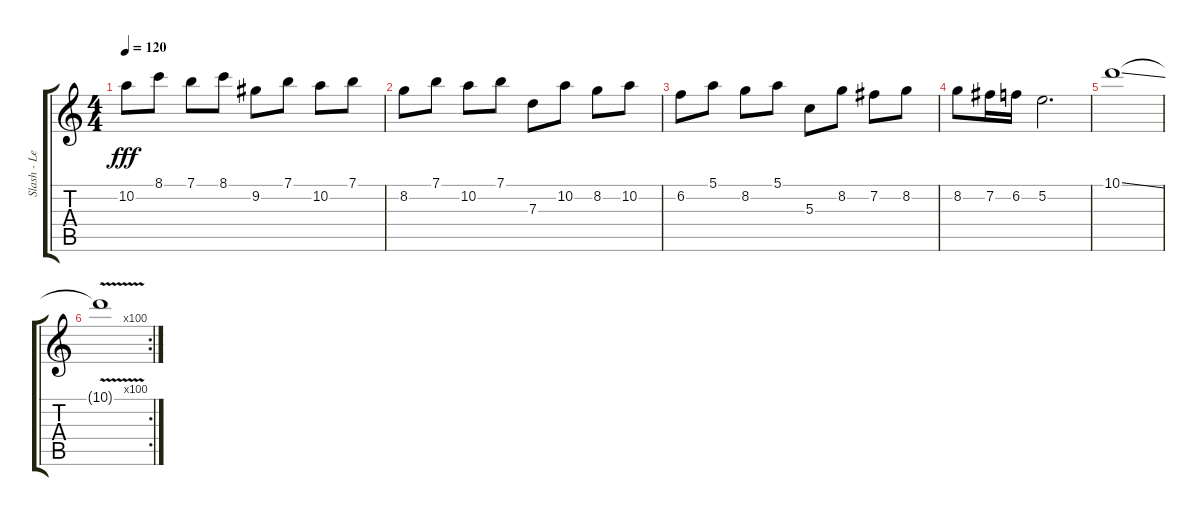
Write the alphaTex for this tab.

\track ("Slash - Lead Guitar" "Slash - Le") {instrument distortionguitar}
\staff {score tabs}
\tuning (E4 B3 G3 D3 A2 E2) {hide}
\ts (4 4)
\tempo 120
\clef g2
\ks c
10.2.8{dy fff} 8.1.8 7.1.8 8.1.8 9.2.8 7.1.8 10.2.8 7.1.8 |
8.2.8 7.1.8 10.2.8 7.1.8 7.3.8 10.2.8 8.2.8 10.2.8 |
6.2.8 5.1.8 8.2.8 5.1.8 5.3.8 8.2.8 7.2.8 8.2.8 |
8.2.8 7.2.16 6.2.16 5.2.2{d} |
10.1{ss}.1 |
\rc 100
10.1{v t}.1
